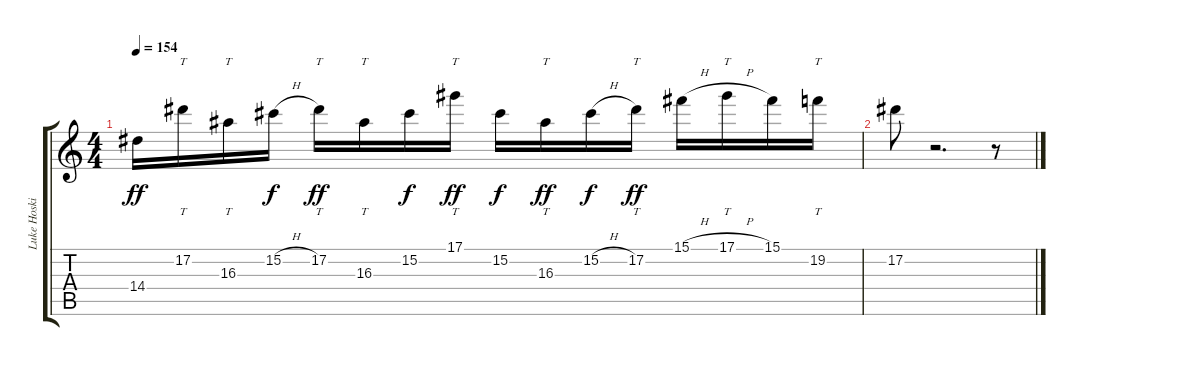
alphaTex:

\track ("Luke Hoskin - Lead Guitar" "Luke Hoski") {instrument overdrivenguitar}
\staff {score tabs}
\tuning (Eb4 Bb3 Gb3 Db3 Ab2 Eb2) {hide}
\ts (4 4)
\tempo 155
\tempo 154
\clef g2
\ks c
14.4.16{dy ff} 17.2.16{tt} 16.3.16{tt} 15.2{h}.16{dy f} 17.2.16{tt dy ff} 16.3.16{tt} 15.2.16{dy f} 17.1.16{tt dy ff} 15.2.16{dy f} 16.3.16{tt dy ff} 15.2{h}.16{dy f} 17.2.16{tt dy ff} 15.1{h}.16 17.1{h}.16{tt} 15.1.16 19.2.16{tt} |
17.2.8 r.2{d} r.8
